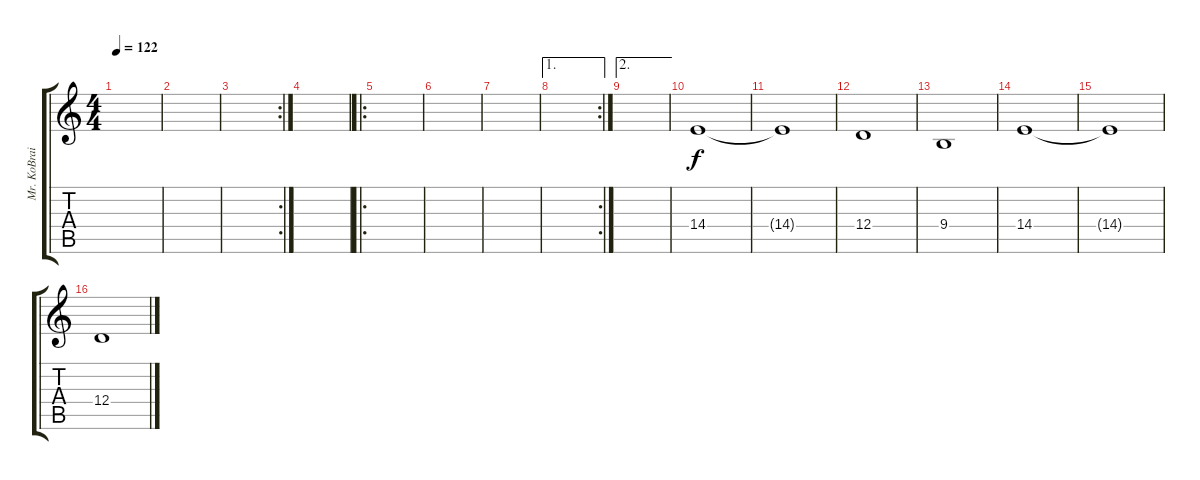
\track ("Mr. KoBrain" "Mr. KoBrai") {instrument lead2sawtooth}
\staff {score tabs}
\tuning (E4 B3 G3 D3 A2 E2) {hide}
\ts (4 4)
\tempo 122
\clef g2
\ks c
|
|
\rc 2
|
|
\ro
|
|
|
\ae 1
\rc 2
|
\ae 2
|
14.4.1{instrument fx6goblins} |
14.4{t}.1 |
12.4.1 |
9.4.1 |
14.4.1{instrument fx6goblins} |
14.4{t}.1 |
12.4.1
